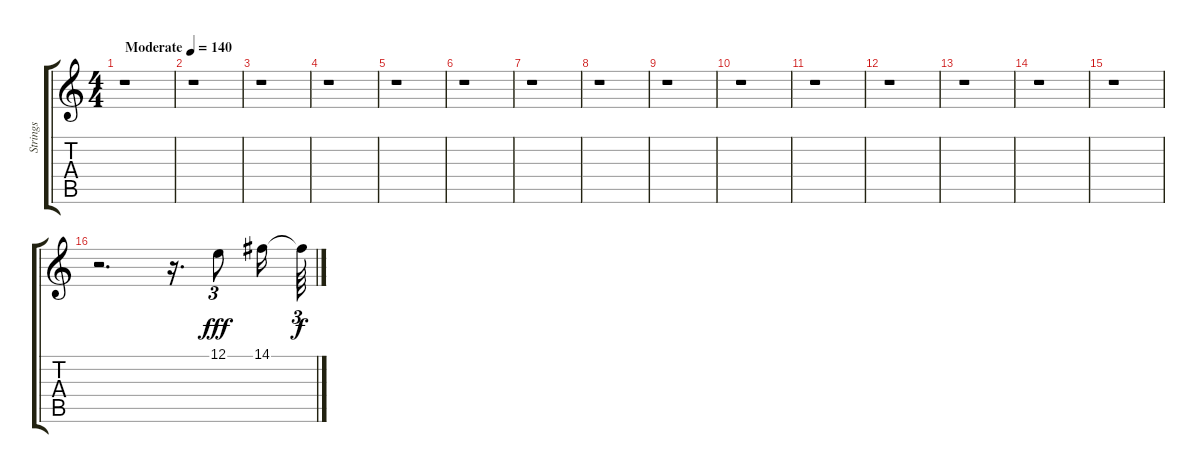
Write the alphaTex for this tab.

\track ("Strings" "Strings") {instrument stringensemble1}
\staff {score tabs}
\tuning (E4 B3 G3 D3 A2 E2) {hide}
\ts (4 4)
\tempo (140 "Moderate")
\clef g2
\ks c
r.1{dy fff instrument stringensemble1} |
r.1 |
r.1 |
r.1 |
r.1 |
r.1 |
r.1 |
r.1 |
r.1 |
r.1 |
r.1 |
r.1 |
r.1 |
r.1 |
r.1 |
r.2{d} r.16{d} 12.1.8{tu (3 2)} 14.1.16 14.1{t}.64{tu (3 2) dy f}
